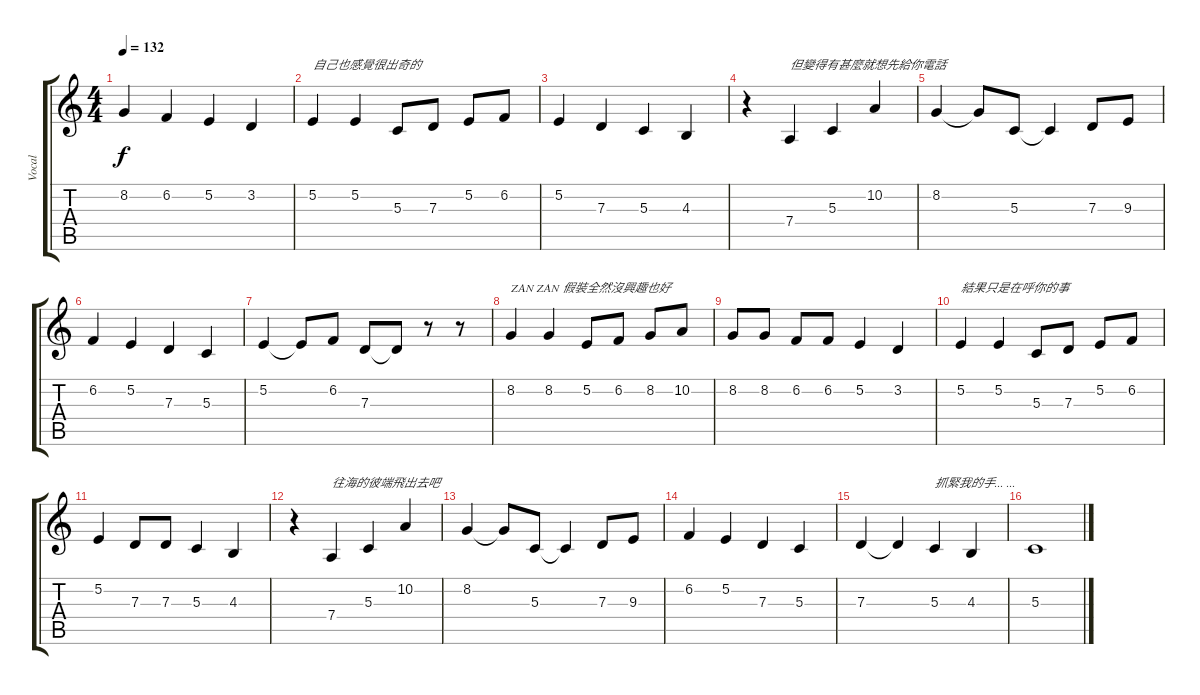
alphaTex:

\track ("Vocal" "Vocal") {instrument cello}
\staff {score tabs}
\tuning (E4 B3 G3 D3 A2 E2) {hide}
\ts (4 4)
\tempo 132
\clef g2
\ks c
8.2.4{dy f} 6.2.4 5.2.4 3.2.4 |
5.2.4{txt "自己也感覺很出奇的"} 5.2.4 5.3.8 7.3.8 5.2.8 6.2.8 |
5.2.4 7.3.4 5.3.4 4.3.4 |
r.4 7.4.4{txt "但變得有甚麼就想先給你電話"} 5.3.4 10.2.4 |
8.2.4 8.2{t}.8 5.3.8 5.3{t}.4 7.3.8 9.3.8 |
6.2.4 5.2.4 7.3.4 5.3.4 |
5.2.4 5.2{t}.8 6.2.8 7.3.8 7.3{t}.8 r.8 r.8 |
8.2.4{txt "ZAN ZAN 假裝全然沒興趣也好"} 8.2.4 5.2.8 6.2.8 8.2.8 10.2.8 |
8.2.8 8.2.8 6.2.8 6.2.8 5.2.4 3.2.4 |
5.2.4{txt "結果只是在呼你的事"} 5.2.4 5.3.8 7.3.8 5.2.8 6.2.8 |
5.2.4 7.3.8 7.3.8 5.3.4 4.3.4 |
r.4 7.4.4{txt "往海的彼端飛出去吧"} 5.3.4 10.2.4 |
8.2.4 8.2{t}.8 5.3.8 5.3{t}.4 7.3.8 9.3.8 |
6.2.4 5.2.4 7.3.4 5.3.4 |
7.3.4 7.3{t}.4 5.3.4{txt "抓緊我的手... ..."} 4.3.4 |
5.3.1
